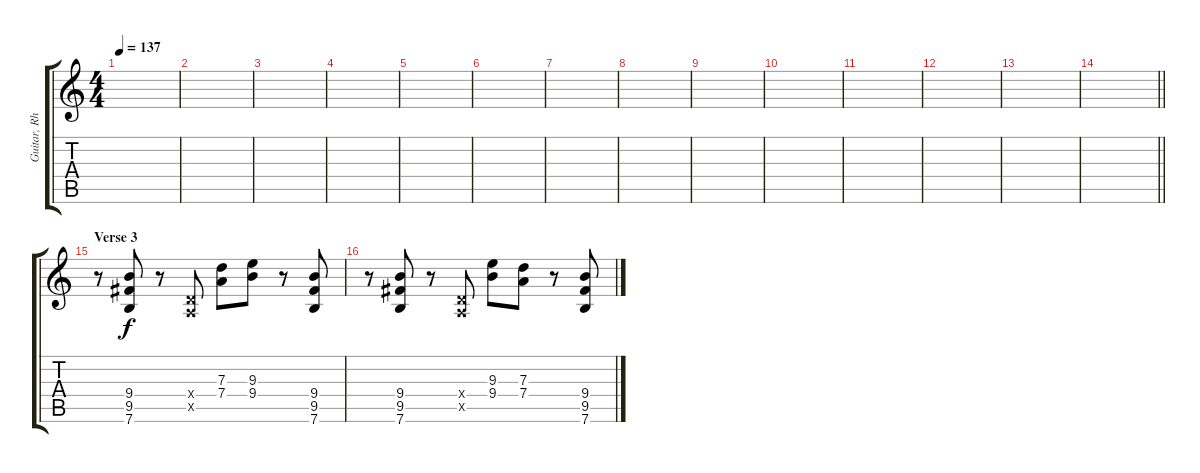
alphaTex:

\track ("Guitar, Rhythm" "Guitar, Rh") {instrument overdrivenguitar}
\staff {score tabs}
\tuning (E4 B3 G3 D3 A2 E2) {hide}
\ts (4 4)
\tempo 137
\clef g2
\ks c
|
|
|
|
|
|
|
|
|
|
|
|
|
\barLineRight lightlight
|
\section ("" "Verse 3")
r.8 (9.4 9.5 7.6).8 r.8 (0.4{x} 0.5{x}).8 (7.3 7.4).8 (9.3 9.4).8 r.8 (9.4 9.5 7.6).8 |
r.8 (9.4 9.5 7.6).8 r.8 (0.4{x} 0.5{x}).8 (9.3 9.4).8 (7.3 7.4).8 r.8 (9.4 9.5 7.6).8
